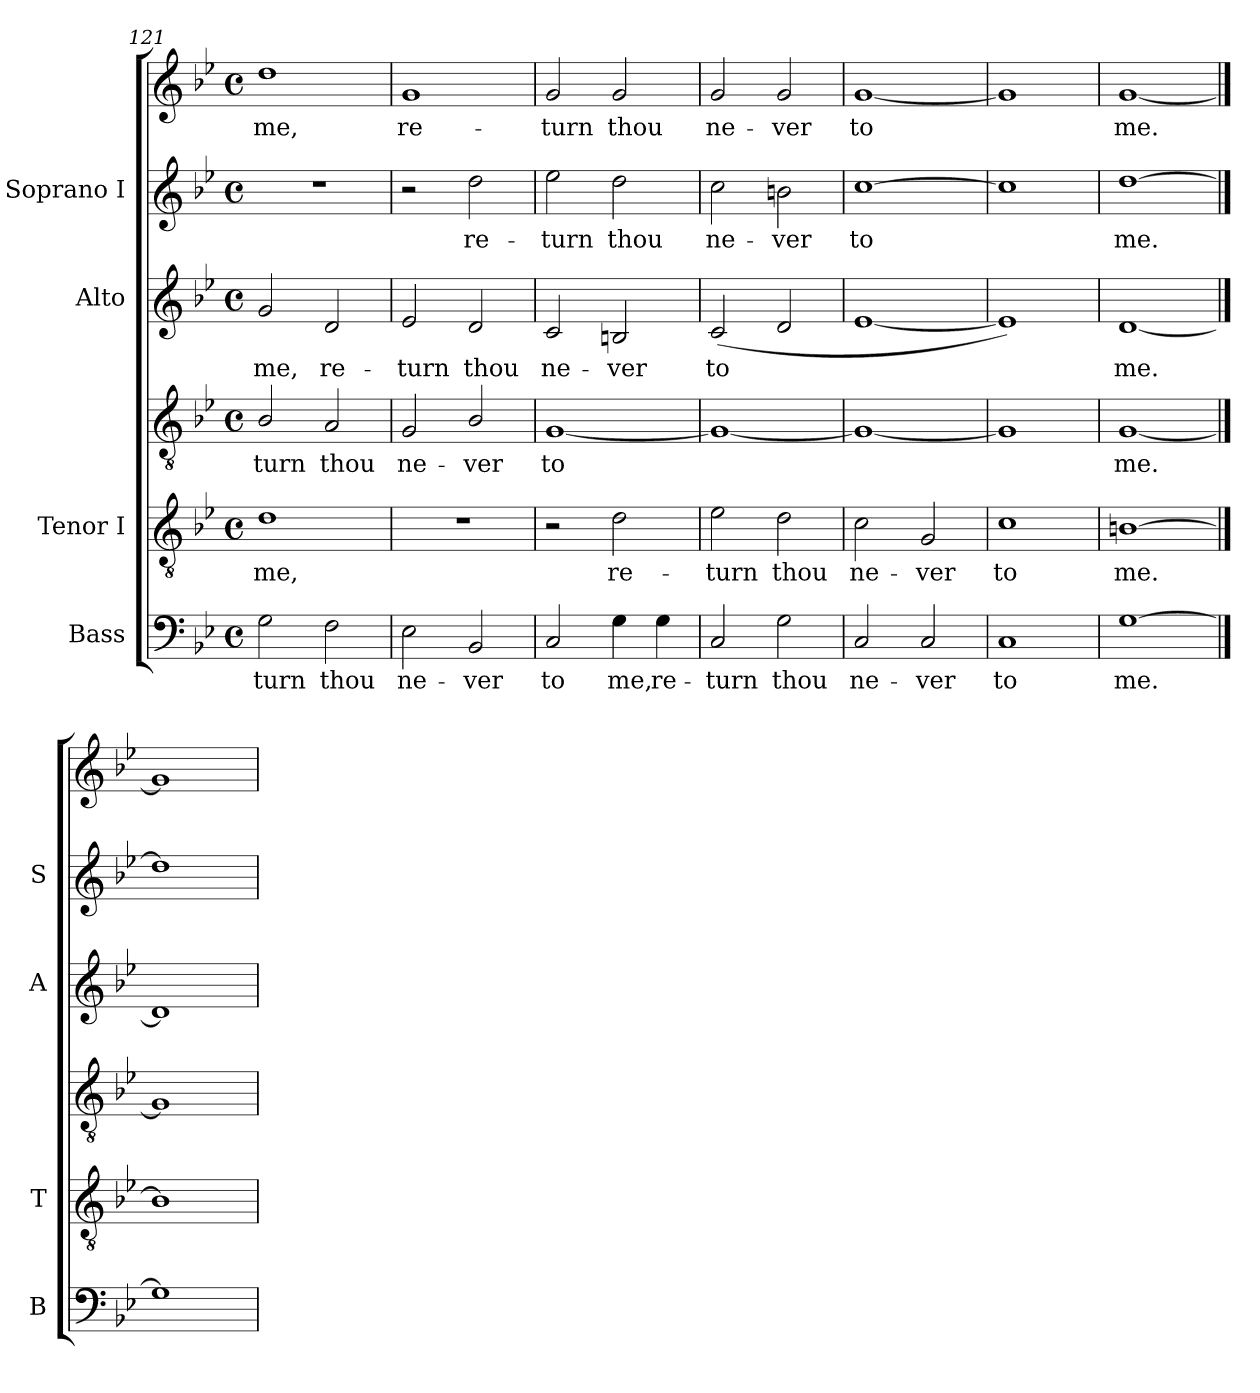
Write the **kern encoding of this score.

**kern	**text	**kern	**text	**kern	**text	**kern	**text	**kern	**text	**kern	**text
*part4	*part4	*part3	*part3	*part3	*part3	*part2	*part2	*part1	*part1	*part1	*part1
*staff6	*staff6	*staff5	*staff5	*staff4	*staff4	*staff3	*staff3	*staff2	*staff2	*staff1	*staff1
*I"Bass	*	*I"Tenor I	*	*	*	*I"Alto	*	*I"Soprano I	*	*	*
*I'B	*	*I'T	*	*	*	*I'A	*	*I'S	*	*	*
!!LO:LB:g=z
*clefF4	*	*clefGv2	*	*clefGv2	*	*clefG2	*	*clefG2	*	*clefG2	*
*k[b-e-]	*	*k[b-e-]	*	*k[b-e-]	*	*k[b-e-]	*	*k[b-e-]	*	*k[b-e-]	*
*B-:	*	*B-:	*	*B-:	*	*B-:	*	*B-:	*	*B-:	*
*M4/4	*	*M4/4	*	*M4/4	*	*M4/4	*	*M4/4	*	*M4/4	*
*met(c)	*	*met(c)	*	*met(c)	*	*met(c)	*	*met(c)	*	*met(c)	*
=121	=121	=121	=121	=121	=121	=121	=121	=121	=121	=121	=121
!	!LO:LY:b	!	!LO:LY:b	!	!LO:LY:b	!	!LO:LY:b	!	!	!	!LO:LY:b
2G	-turn	1d	me,	2B-/	turn	2g	me,	1r	.	1dd	me,
!	!LO:LY:b	!	!	!	!LO:LY:b	!	!LO:LY:b	!	!	!	!
2F	thou	.	.	2A	thou	2d	re-	.	.	.	.
=122	=122	=122	=122	=122	=122	=122	=122	=122	=122	=122	=122
!	!LO:LY:b	!	!	!	!LO:LY:b	!	!LO:LY:b	!	!	!	!LO:LY:b
2E-	ne-	1r	.	2G	ne-	2e-	-turn	2r	.	1g	re-
!	!LO:LY:b	!	!	!	!LO:LY:b	!	!LO:LY:b	!	!LO:LY:b	!	!
2BB-	-ver	.	.	2B-/	-ver	2d	thou	2dd	-re-	.	.
=123	=123	=123	=123	=123	=123	=123	=123	=123	=123	=123	=123
!	!LO:LY:b	!	!	!	!LO:LY:b	!	!LO:LY:b	!	!LO:LY:b	!	!LO:LY:b
2C	to	2r	.	[1G	to	2c	ne-	2ee-	turn	2g	-turn
!	!LO:LY:b	!	!LO:LY:b	!	!	!	!LO:LY:b	!	!LO:LY:b	!	!LO:LY:b
4G	me,	2d	re-	.	.	2Bn	-ver	2dd	thou	2g	thou
!	!LO:LY:b	!	!	!	!	!	!	!	!	!	!
4G	re-	.	.	.	.	.	.	.	.	.	.
=124	=124	=124	=124	=124	=124	=124	=124	=124	=124	=124	=124
!	!LO:LY:b	!	!LO:LY:b	!	!	!	!LO:LY:b	!	!LO:LY:b	!	!LO:LY:b
2C	-turn	2e-	-turn	1G_	.	(<2c	to	2cc	ne-	2g	ne-
!	!LO:LY:b	!	!LO:LY:b	!	!	!	!	!	!LO:LY:b	!	!LO:LY:b
2G	thou	2d	thou	.	.	2d	.	2bn	-ver	2g	-ver
=125	=125	=125	=125	=125	=125	=125	=125	=125	=125	=125	=125
!	!LO:LY:b	!	!LO:LY:b	!	!	!	!	!	!LO:LY:b	!	!LO:LY:b
2C	ne-	2c	ne-	1G_	.	[1e-	.	[1cc	to	[1g	to
!	!LO:LY:b	!	!LO:LY:b	!	!	!	!	!	!	!	!
2C	-ver	2G	-ver	.	.	.	.	.	.	.	.
=126	=126	=126	=126	=126	=126	=126	=126	=126	=126	=126	=126
!	!LO:LY:b	!	!LO:LY:b	!	!	!	!	!	!	!	!
1C	to	1c	to	1G]	.	1e-])	.	1cc]	.	1g]	.
=127	=127	=127	=127	=127	=127	=127	=127	=127	=127	=127	=127
!	!LO:LY:b	!	!LO:LY:b	!	!LO:LY:b	!	!LO:LY:b	!	!LO:LY:b	!	!LO:LY:b
[1G	me.	[1Bn	me.	[1G	me.	[1d	me.	[1dd	me.	[1g	me.
==128	==128	==128	==128	==128	==128	==128	==128	==128	==128	==128	==128
1G]	.	1B]	.	1G]	.	1d]	.	1dd]	.	1g]	.
=	=	=	=	=	=	=	=	=	=	=	=
*-	*-	*-	*-	*-	*-	*-	*-	*-	*-	*-	*-
